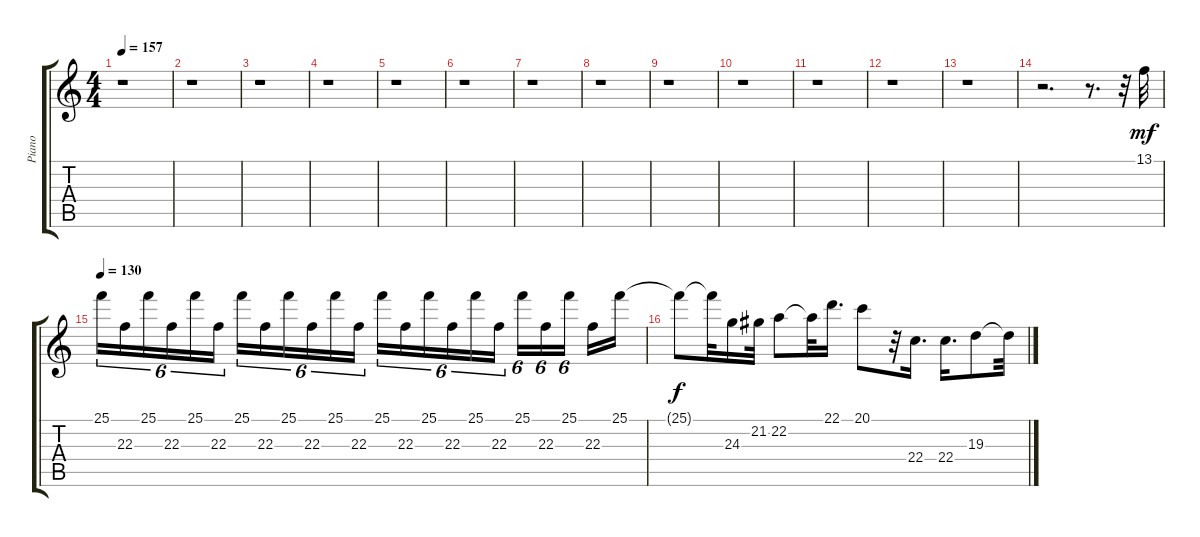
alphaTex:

\track ("Piano" "Piano") {instrument acousticgrandpiano}
\staff {score tabs}
\tuning (E4 B3 G3 D3 A2 E2) {hide}
\ts (4 4)
\tempo 157
\clef g2
\ks c
r.1{dy f} |
r.1 |
r.1 |
r.1 |
r.1 |
r.1 |
r.1 |
r.1 |
r.1 |
r.1 |
r.1 |
r.1 |
r.1 |
r.2{d} r.8{d} r.32 13.1.32{dy mf} |
\tempo 130
25.1.16{tu (6 4)} 22.3.16{tu (6 4)} 25.1.16{tu (6 4)} 22.3.16{tu (6 4)} 25.1.16{tu (6 4)} 22.3.16{tu (6 4)} 25.1.16{tu (6 4)} 22.3.16{tu (6 4)} 25.1.16{tu (6 4)} 22.3.16{tu (6 4)} 25.1.16{tu (6 4)} 22.3.16{tu (6 4)} 25.1.16{tu (6 4)} 22.3.16{tu (6 4)} 25.1.16{tu (6 4)} 22.3.16{tu (6 4)} 25.1.16{tu (6 4)} 22.3.16{tu (6 4)} 25.1.16{tu (6 4)} 22.3.16{tu (6 4)} 25.1.16{tu (6 4)} 22.3.16 25.1.16 |
25.1{t}.8{dy f} 25.1{t}.32 24.3.16 21.2.32 22.2.8 22.2{t}.32 22.1.16{d} 20.1.8 r.32 22.4.16{d} 22.4.16{d} 19.3.8 19.3{t}.32
